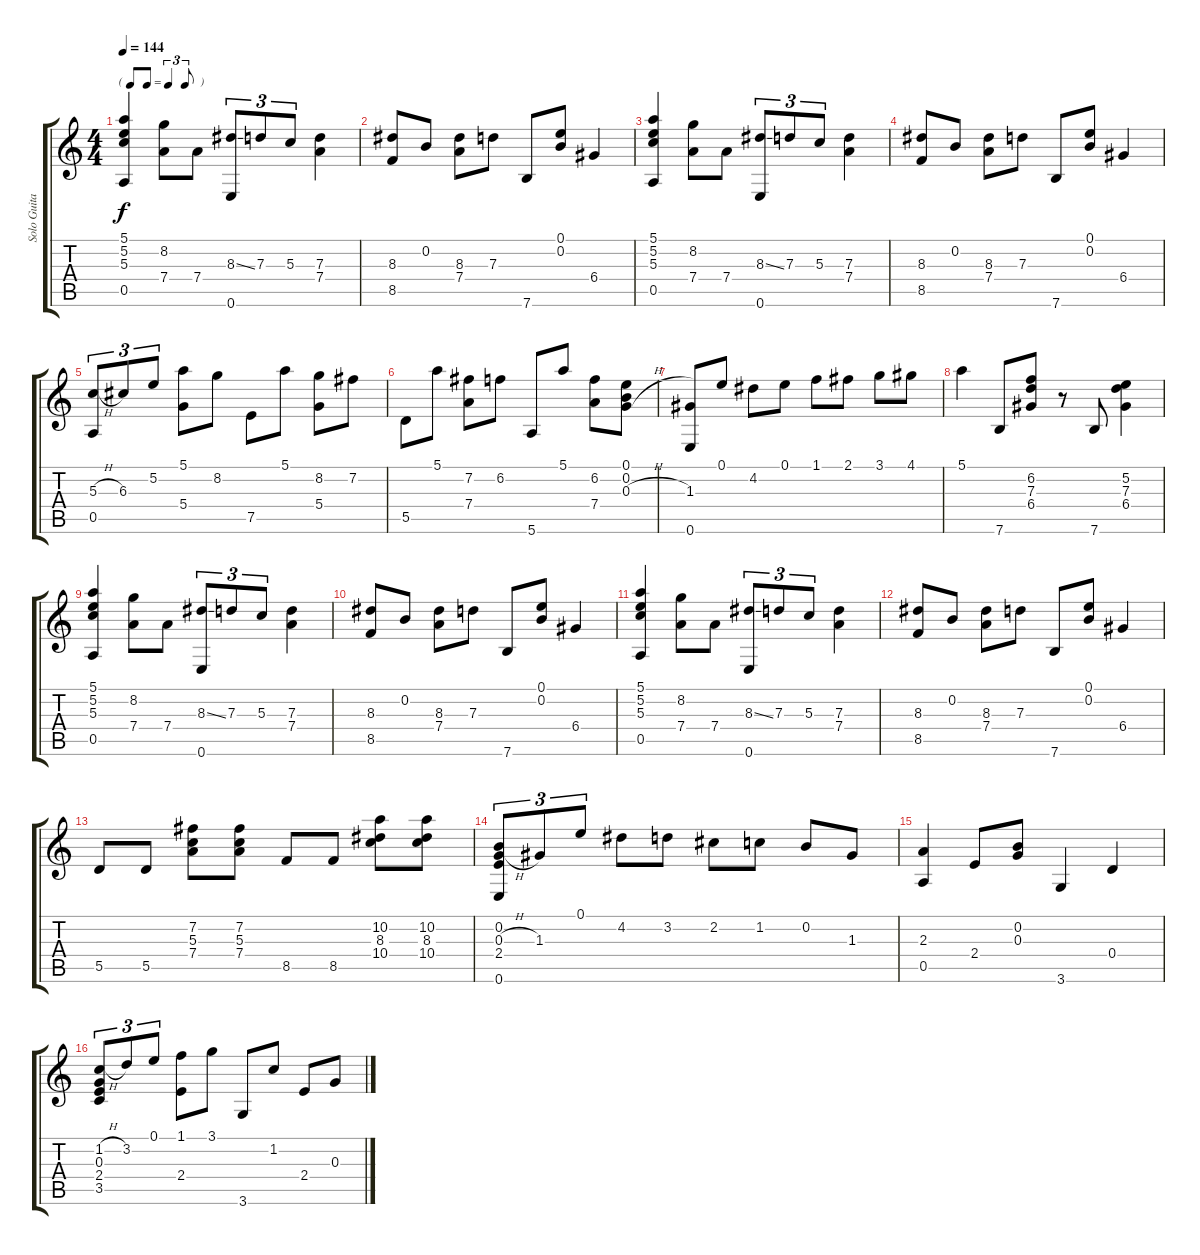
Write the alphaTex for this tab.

\track ("Solo Guitar" "Solo Guita") {instrument acousticguitarsteel}
\staff {score tabs}
\tuning (E4 B3 G3 D3 A2 E2) {hide}
\ts (4 4)
\tf triplet8th
\tempo 144
\clef g2
\ks c
(5.1 5.2 5.3 0.5).4{dy f} (8.2 7.4).8 7.4.8 (8.3{ss} 0.6).8{tu (3 2)} 7.3.8{tu (3 2)} 5.3.8{tu (3 2)} (7.3 7.4).4 |
(8.3 8.5).8 0.2.8 (8.3 7.4).8 7.3.8 7.6.8 (0.1 0.2).8 6.4.4 |
(5.1 5.2 5.3 0.5).4 (8.2 7.4).8 7.4.8 (8.3{ss} 0.6).8{tu (3 2)} 7.3.8{tu (3 2)} 5.3.8{tu (3 2)} (7.3 7.4).4 |
(8.3 8.5).8 0.2.8 (8.3 7.4).8 7.3.8 7.6.8 (0.1 0.2).8 6.4.4 |
(5.3{h} 0.5).8{tu (3 2)} 6.3.8{tu (3 2)} 5.2.8{tu (3 2)} (5.1 5.4).8 8.2.8 7.5.8 5.1.8 (8.2 5.4).8 7.2.8 |
5.5.8 5.1.8 (7.2 7.4).8 6.2.8 5.6.8 5.1.8 (6.2 7.4).8 (0.1 0.2 0.3{h}).8 |
(1.3 0.6).8 0.1.8 4.2.8 0.1.8 1.1.8 2.1.8 3.1.8 4.1.8 |
5.1.4 7.6.8 (6.2 7.3 6.4).8 r.8 7.6.8 (5.2 7.3 6.4).4 |
(5.1 5.2 5.3 0.5).4 (8.2 7.4).8 7.4.8 (8.3{ss} 0.6).8{tu (3 2)} 7.3.8{tu (3 2)} 5.3.8{tu (3 2)} (7.3 7.4).4 |
(8.3 8.5).8 0.2.8 (8.3 7.4).8 7.3.8 7.6.8 (0.1 0.2).8 6.4.4 |
(5.1 5.2 5.3 0.5).4 (8.2 7.4).8 7.4.8 (8.3{ss} 0.6).8{tu (3 2)} 7.3.8{tu (3 2)} 5.3.8{tu (3 2)} (7.3 7.4).4 |
(8.3 8.5).8 0.2.8 (8.3 7.4).8 7.3.8 7.6.8 (0.1 0.2).8 6.4.4 |
5.5.8 5.5.8 (7.2 5.3 7.4).8 (7.2 5.3 7.4).8 8.5.8 8.5.8 (10.2 8.3 10.4).8 (10.2 8.3 10.4).8 |
(0.2 0.3{h} 2.4 0.6).8{tu (3 2)} 1.3.8{tu (3 2)} 0.1.8{tu (3 2)} 4.2.8 3.2.8 2.2.8 1.2.8 0.2.8 1.3.8 |
(2.3 0.5).4 2.4.8 (0.2 0.3).8 3.6.4 0.4.4 |
(1.2{h} 0.3 2.4 3.5).8{tu (3 2)} 3.2.8{tu (3 2)} 0.1.8{tu (3 2)} (1.1 2.4).8 3.1.8 3.6.8 1.2.8 2.4.8 0.3.8
